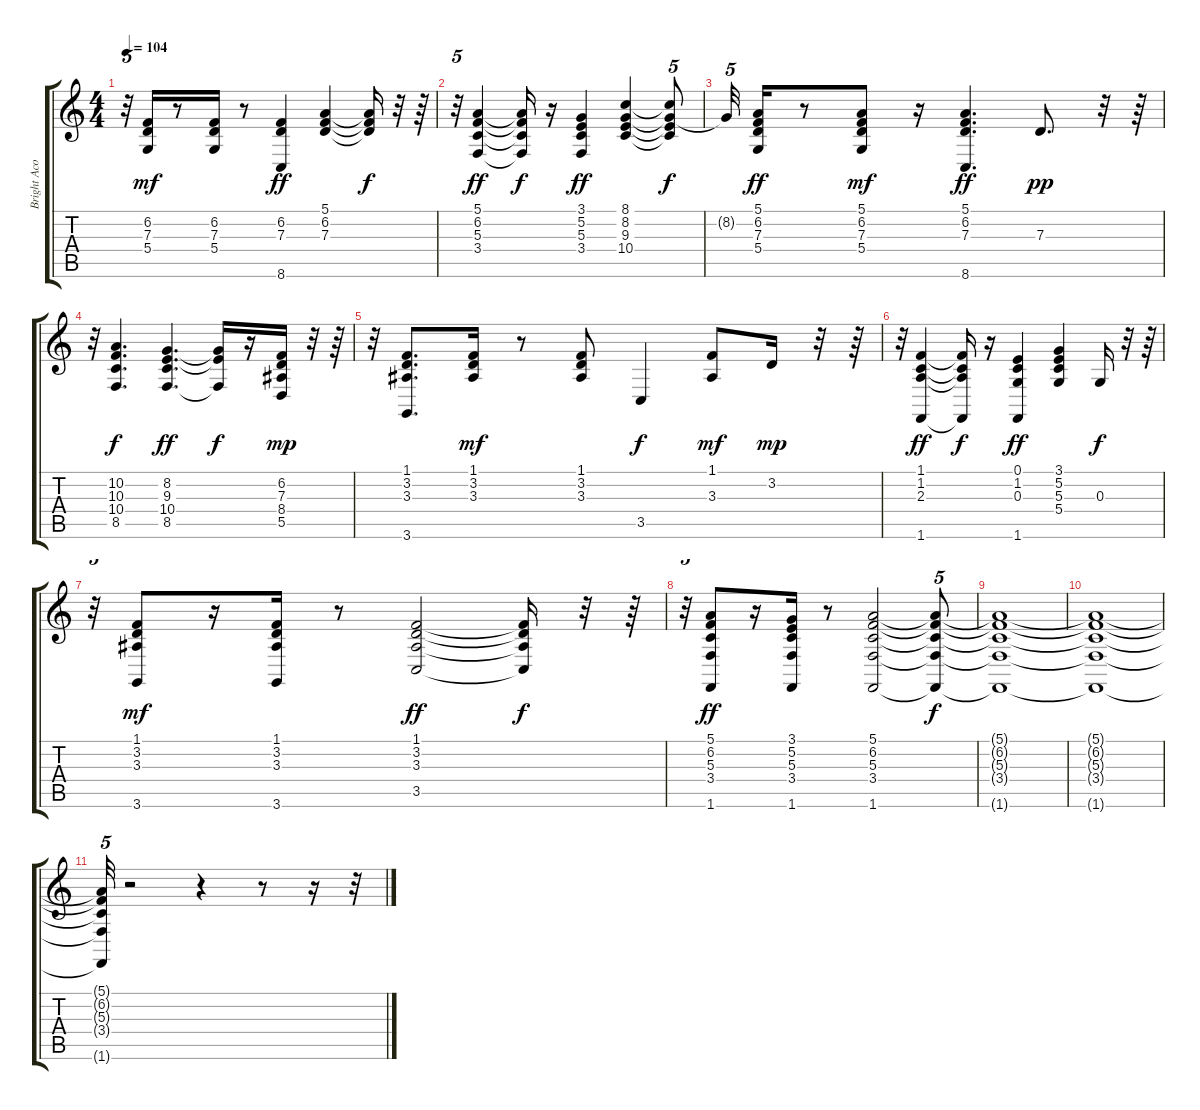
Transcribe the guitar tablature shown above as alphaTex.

\track ("Bright Acoustic Piano" "Bright Aco") {instrument brightacousticpiano}
\staff {score tabs}
\tuning (E4 B3 G3 D3 A2 E2) {hide}
\ts (4 4)
\tempo 104
\clef g2
\ks c
r.32{tu (5 4) dy f} (6.2 7.3 5.4).16{dy mf} r.8 (6.2 7.3 5.4).16 r.8 (6.2 7.3 8.6).4{dy ff} (5.1 6.2 7.3).4 (5.1{t} 6.2{t} 7.3{t}).16{dy f} r.32 r.64 |
r.32{tu (5 4)} (5.1 6.2 5.3 3.4).4{dy ff} (5.1{t} 6.2{t} 5.3{t} 3.4{t}).16{dy f} r.16 (3.1 5.2 5.3 3.4).4{dy ff} (8.1 8.2 9.3 10.4).4 (8.1{t} 8.2{t} 9.3{t} 10.4{t}).8{tu (5 4) dy f} |
8.2{t}.32{tu (5 4)} (5.1 6.2 7.3 5.4).16{dy ff} r.8 (5.1 6.2 7.3 5.4).8{dy mf} r.16 (5.1 6.2 7.3 8.6).4{d dy ff} 7.3.8{d dy pp} r.32 r.64 |
r.32{tu (5 4)} (10.2 10.3 10.4 8.5).4{d dy f} (8.2 9.3 10.4 8.5).4{d dy ff} (8.2{t} 9.3{t} 8.5{t}).16{dy f} r.16 (6.2 7.3 8.4 5.5).16{dy mp} r.32 r.64 |
r.32{tu (5 4)} (1.1 3.2 3.3 3.6).8{d} (1.1 3.2 3.3).16{dy mf} r.8 (1.1 3.2 3.3).8 3.5.4{dy f} (1.1 3.3).8{dy mf} 3.2.16{dy mp} r.32 r.64 |
r.32{tu (5 4)} (1.1 1.2 2.3 1.6).4{dy ff} (1.1{t} 1.2{t} 2.3{t} 1.6{t}).16{dy f} r.16 (0.1 1.2 0.3 1.6).4{dy ff} (3.1 5.2 5.3 5.4).4 0.3.16{dy f} r.32 r.64 |
r.32{tu (5 4)} (1.1 3.2 3.3 3.6).8{dy mf} r.16 (1.1 3.2 3.3 3.6).16 r.8 (1.1 3.2 3.3 3.5).2{dy ff} (1.1{t} 3.2{t} 3.3{t} 3.5{t}).16{dy f} r.32 r.64 |
r.32{tu (5 4)} (5.1 6.2 5.3 3.4 1.6).8{dy ff} r.16 (3.1 5.2 5.3 3.4 1.6).16 r.8 (5.1 6.2 5.3 3.4 1.6).2 (5.1{t} 6.2{t} 5.3{t} 3.4{t} 1.6{t}).8{tu (5 4) dy f} |
(5.1{t} 6.2{t} 5.3{t} 3.4{t} 1.6{t}).1 |
(5.1{t} 6.2{t} 5.3{t} 3.4{t} 1.6{t}).1 |
(5.1{t} 6.2{t} 5.3{t} 3.4{t} 1.6{t}).32{tu (5 4)} r.2 r.4 r.8 r.16 r.32
